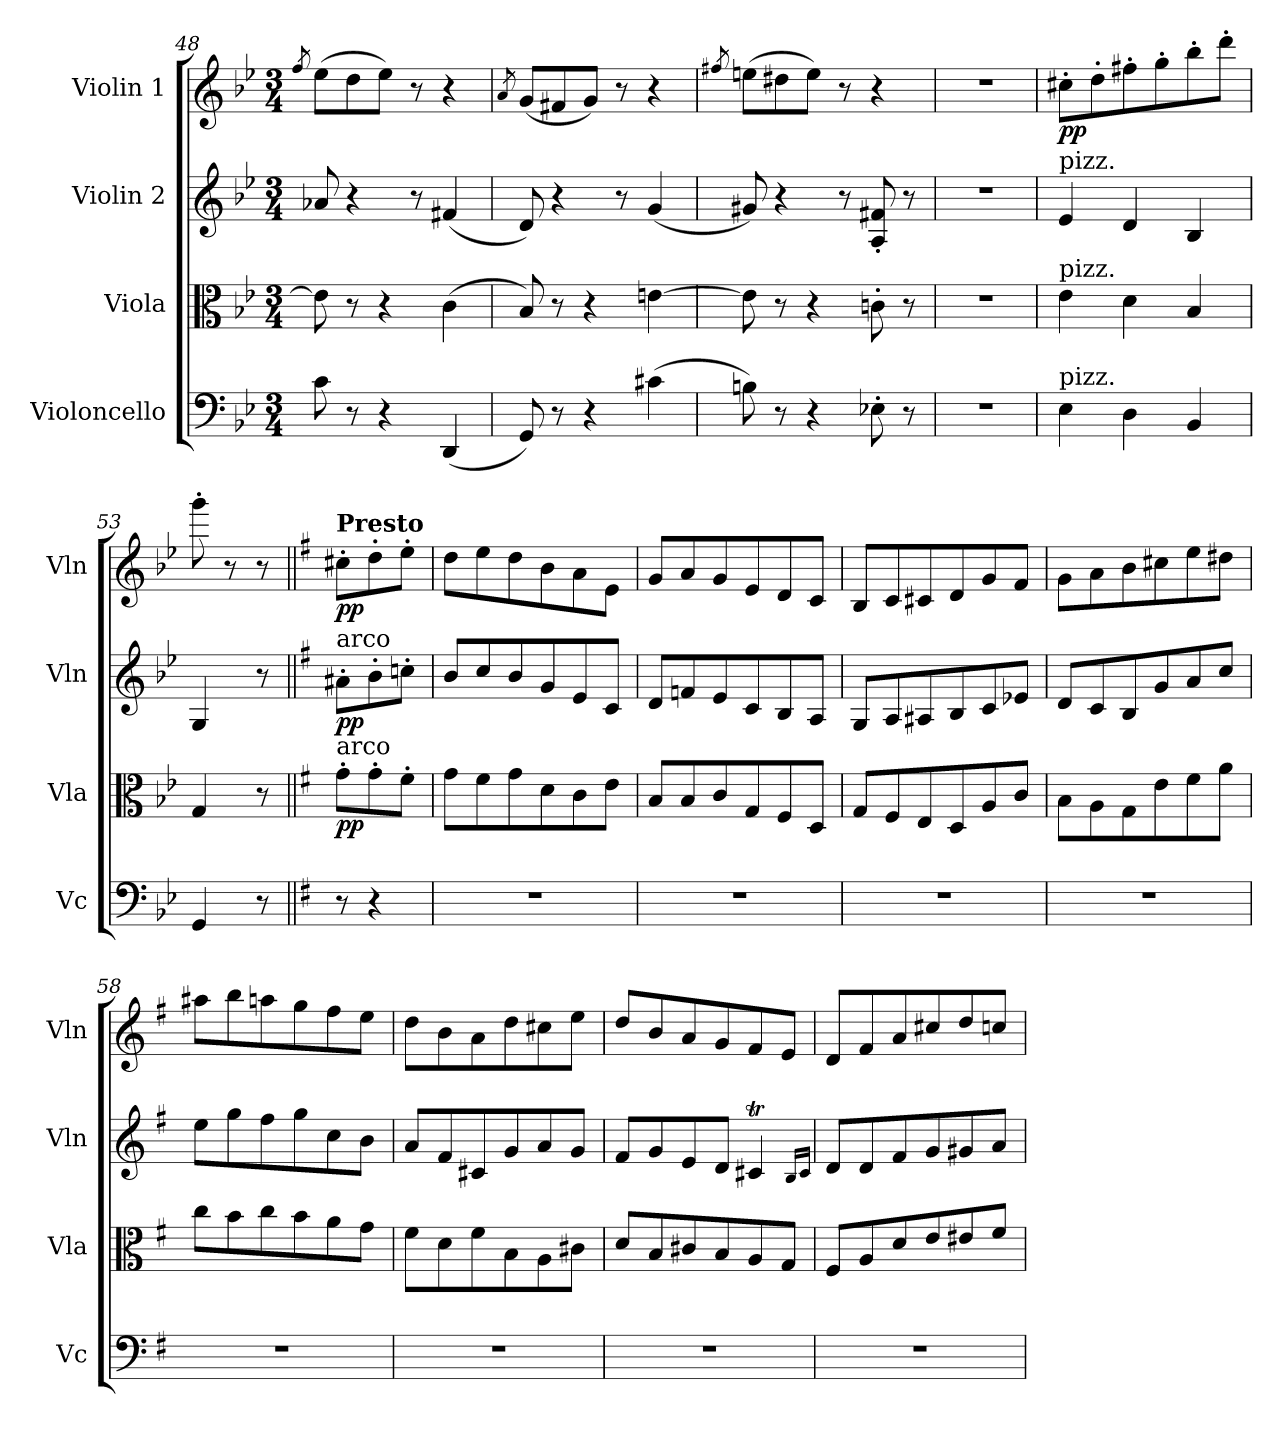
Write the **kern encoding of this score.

**kern	**kern	**dynam	**kern	**dynam	**kern	**dynam
*part4	*part3	*part3	*part2	*part2	*part1	*part1
*staff4	*staff3	*staff3	*staff2	*staff2	*staff1	*staff1
*I"Violoncello	*I"Viola	*	*I"Violin 2	*	*I"Violin 1	*
*I'Vc	*I'Vla	*	*I'Vln	*	*I'Vln	*
*clefF4	*clefC3	*	*clefG2	*	*clefG2	*
*k[b-e-]	*k[b-e-]	*	*k[b-e-]	*	*k[b-e-]	*
*M3/4	*M3/4	*	*M3/4	*	*M3/4	*
=48	=48	=48	=48	=48	=48	=48
.	.	.	.	.	8qff/	.
8c\	8e-\]	.	8a-X/	.	(8ee-\L	.
8r	8r	.	4r	.	8dd\	.
4r	4r	.	.	.	8ee-\J)	.
.	.	.	8r	.	8r	.
(4DD/	(4c\	.	(4f#X/	.	4r	.
=49	=49	=49	=49	=49	=49	=49
.	.	.	.	.	8qa/	.
8GG/)	8B-/)	.	8d/)	.	(8g/L	.
8r	8r	.	4r	.	8f#X/	.
4r	4r	.	.	.	8g/J)	.
.	.	.	8r	.	8r	.
(4c#X\	[>4en\	.	(4g/	.	4r	.
=50	=50	=50	=50	=50	=50	=50
.	.	.	.	.	8qff#X/	.
8Bn\)	8e\]	.	8g#X/)	.	(8een\L	.
8r	8r	.	4r	.	8dd#X\	.
4r	4r	.	.	.	8ee\J)	.
.	.	.	8r	.	8r	.
8E-X'\	8cn'\	.	8A/' 8f#X/'	.	4r	.
8r	8r	.	8r	.	.	.
=51	=51	=51	=51	=51	=51	=51
2.r	2.r	.	2.r	.	2.r	.
=52	=52	=52	=52	=52	=52	=52
!	!	!	!LO:TX:a:t=pizz.	!	!	!
!	!LO:TX:a:t=pizz.	!	!	!	!	!
!LO:TX:a:t=pizz.	!	!	!	!	!	!
!	!	!	!	!	!	!LO:DY:b
4E-\	4e-\	.	4e-/	.	8cc#X'\L	pp
.	.	.	.	.	8dd'\	.
4D\	4d\	.	4d/	.	8ff#X'\	.
.	.	.	.	.	8gg'\	.
4BB-/	4B-/	.	4B-/	.	8bb-'\	.
.	.	.	.	.	8ddd'\J	.
=53	=53	=53	=53	=53	=53	=53
4GG/	4G/	.	4G/	.	8ggg'\	.
.	.	.	.	.	8r	.
8r	8r	.	8r	.	8r	.
!!LO:LB:g=z
=53X5||	=53X5||	=53X5||	=53X5||	=53X5||	=53X5||	=53X5||
*k[f#]	*k[f#]	*	*k[f#]	*	*k[f#]	*
!	!	!	!	!	!LO:TX:a:B:t=Presto	!
!	!	!	!LO:TX:a:t=arco	!	!	!
!	!LO:TX:a:t=arco	!	!	!	!	!
!	!	!LO:DY:b	!	!LO:DY:b	!	!LO:DY:b
8r	8g'\L	pp	8a#X'\L	pp	8cc#X'\L	pp
4r	8g'\	.	8b'\	.	8dd'\	.
.	8f#'\J	.	8ccn'\J	.	8ee'\J	.
=54	=54	=54	=54	=54	=54	=54
!	!	!LO:DY:b	!	!	!	!
!	!	!LO:DY:n=1:b	!	!	!	!
!	!	!LO:DY:n=2:b	!	!LO:DY:b	!	!
!	!	!	!	!LO:DY:n=1:b	!	!
!	!	!	!	!LO:DY:n=2:b	!	!LO:DY:b
!	!	!	!	!	!	!LO:DY:n=1:b
!	!	!	!	!	!	!LO:DY:n=2:b
2.r	8g\L	other-dynamics pp other-dynamics	8b/L	other-dynamics pp other-dynamics	8dd\L	other-dynamics pp other-dynamics
.	8f#\	.	8cc/	.	8ee\	.
.	8g\	.	8b/	.	8dd\	.
.	8d\	.	8g/	.	8b\	.
.	8c\	.	8e/	.	8a\	.
.	8e\J	.	8c/J	.	8e\J	.
=55	=55	=55	=55	=55	=55	=55
2.r	8B/L	.	8d/L	.	8g/L	.
.	8B/	.	8fn/	.	8a/	.
.	8c/	.	8e/	.	8g/	.
.	8G/	.	8c/	.	8e/	.
.	8F#/	.	8B/	.	8d/	.
.	8D/J	.	8A/J	.	8c/J	.
=56	=56	=56	=56	=56	=56	=56
2.r	8G/L	.	8G/L	.	8B/L	.
.	8F#/	.	8A/	.	8c/	.
.	8E/	.	8A#X/	.	8c#X/	.
.	8D/	.	8B/	.	8d/	.
.	8A/	.	8c/	.	8g/	.
.	8c/J	.	8e-X/J	.	8f#/J	.
=57	=57	=57	=57	=57	=57	=57
2.r	8B\L	.	8d/L	.	8g\L	.
.	8A\	.	8c/	.	8a\	.
.	8G\	.	8B/	.	8b\	.
.	8e\	.	8g/	.	8cc#X\	.
.	8f#\	.	8a/	.	8ee\	.
.	8a\J	.	8cc/J	.	8dd#X\J	.
=58	=58	=58	=58	=58	=58	=58
2.r	8cc\L	.	8ee\L	.	8aa#X\L	.
.	8b\	.	8gg\	.	8bb\	.
.	8cc\	.	8ff#\	.	8aan\	.
.	8b\	.	8gg\	.	8gg\	.
.	8a\	.	8cc\	.	8ff#\	.
.	8g\J	.	8b\J	.	8ee\J	.
=59	=59	=59	=59	=59	=59	=59
2.r	8f#\L	.	8a/L	.	8dd\L	.
.	8d\	.	8f#/	.	8b\	.
.	8f#\	.	8c#X/	.	8a\	.
.	8B\	.	8g/	.	8dd\	.
.	8A\	.	8a/	.	8cc#X\	.
.	8c#X\J	.	8g/J	.	8ee\J	.
!!LO:PB:g=z
=60	=60	=60	=60	=60	=60	=60
2.r	8d/L	.	8f#/L	.	8dd/L	.
.	8B/	.	8g/	.	8b/	.
.	8c#X/	.	8e/	.	8a/	.
.	8B/	.	8d/J	.	8g/	.
.	8A/	.	4c#Xt/	.	8f#/	.
.	8G/J	.	.	.	8e/J	.
.	.	.	16qB/LL	.	.	.
.	.	.	16qc#/JJ	.	.	.
=61	=61	=61	=61	=61	=61	=61
2.r	8F#/L	.	8d/L	.	8d/L	.
.	8A/	.	8d/	.	8f#/	.
.	8d/	.	8f#/	.	8a/	.
.	8e/	.	8g/	.	8cc#X/	.
.	8e#X/	.	8g#X/	.	8dd/	.
.	8f#/J	.	8a/J	.	8ccn/J	.
=	=	=	=	=	=	=
*-	*-	*-	*-	*-	*-	*-
